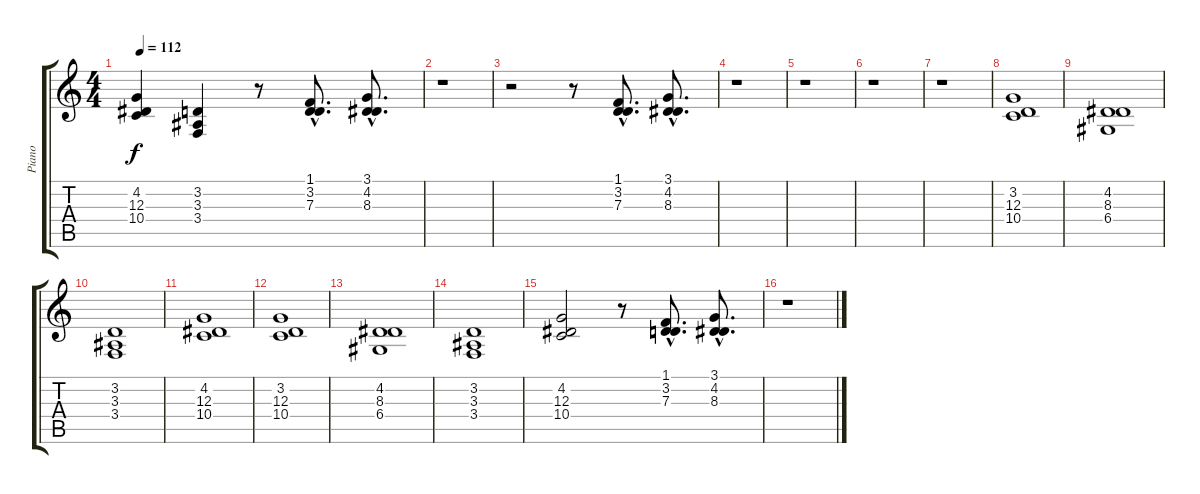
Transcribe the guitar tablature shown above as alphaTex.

\track ("Piano" "Piano") {instrument brightacousticpiano}
\staff {score tabs}
\tuning (E4 B3 G3 D3 A2 E2) {hide}
\ts (4 4)
\tempo 112
\clef g2
\ks c
(4.2 12.3 10.4).4{dy f} (3.2 3.3 3.4).4 r.8 (1.1{hac} 3.2{hac} 7.3{hac}).8{d} (3.1{hac} 4.2{hac} 8.3{hac}).8{d} |
r.1 |
r.2 r.8 (1.1{hac} 3.2{hac} 7.3{hac}).8{d} (3.1{hac} 4.2{hac} 8.3{hac}).8{d} |
r.1 |
r.1 |
r.1 |
r.1 |
(3.2 12.3 10.4).1 |
(4.2 8.3 6.4).1 |
(3.2 3.3 3.4).1 |
(4.2 12.3 10.4).1 |
(3.2 12.3 10.4).1 |
(4.2 8.3 6.4).1 |
(3.2 3.3 3.4).1 |
(4.2 12.3 10.4).2 r.8 (1.1{hac} 3.2{hac} 7.3{hac}).8{d} (3.1{hac} 4.2{hac} 8.3{hac}).8{d} |
r.1
